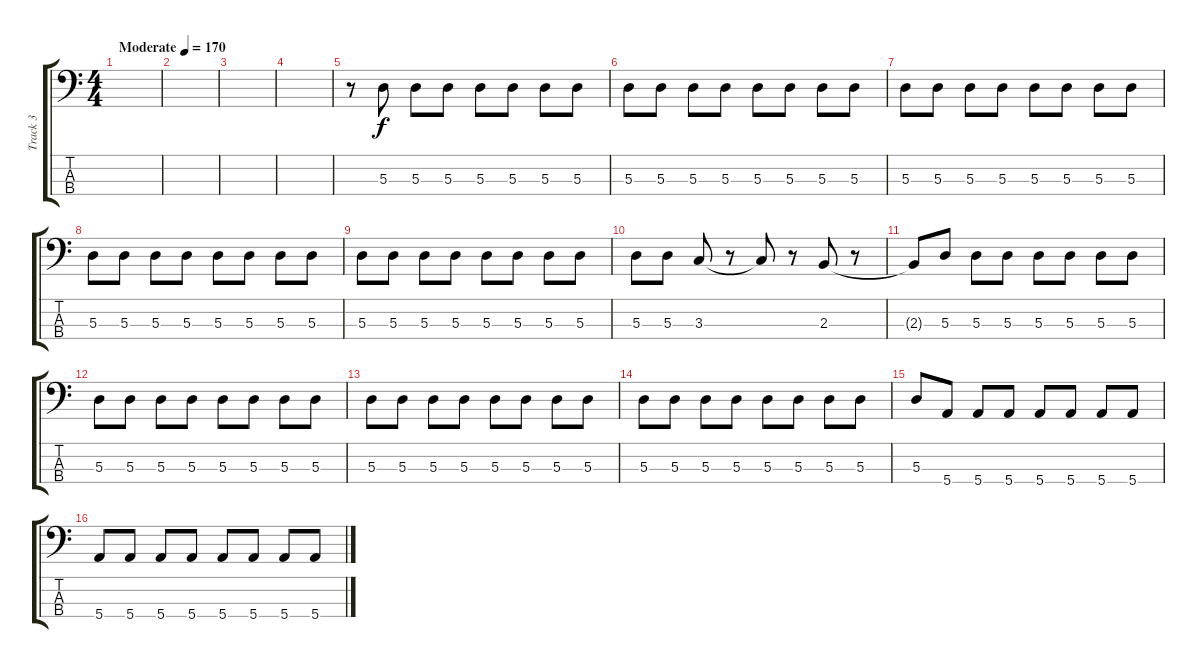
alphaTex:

\track ("Track 3" "Track 3") {instrument electricbassfinger}
\staff {score tabs}
\tuning (G2 D2 A1 E1) {hide}
\ts (4 4)
\tempo (170 "Moderate")
\clef f4
\ks c
|
|
|
|
r.8 5.3.8 5.3.8 5.3.8 5.3.8 5.3.8 5.3.8 5.3.8 |
5.3.8 5.3.8 5.3.8 5.3.8 5.3.8 5.3.8 5.3.8 5.3.8 |
5.3.8 5.3.8 5.3.8 5.3.8 5.3.8 5.3.8 5.3.8 5.3.8 |
5.3.8 5.3.8 5.3.8 5.3.8 5.3.8 5.3.8 5.3.8 5.3.8 |
5.3.8 5.3.8 5.3.8 5.3.8 5.3.8 5.3.8 5.3.8 5.3.8 |
5.3.8 5.3.8 3.3.8 r.8 3.3{t}.8 r.8 2.3.8 r.8 |
2.3{t}.8 5.3.8 5.3.8 5.3.8 5.3.8 5.3.8 5.3.8 5.3.8 |
5.3.8 5.3.8 5.3.8 5.3.8 5.3.8 5.3.8 5.3.8 5.3.8 |
5.3.8 5.3.8 5.3.8 5.3.8 5.3.8 5.3.8 5.3.8 5.3.8 |
5.3.8 5.3.8 5.3.8 5.3.8 5.3.8 5.3.8 5.3.8 5.3.8 |
5.3.8 5.4.8 5.4.8 5.4.8 5.4.8 5.4.8 5.4.8 5.4.8 |
5.4.8 5.4.8 5.4.8 5.4.8 5.4.8 5.4.8 5.4.8 5.4.8
